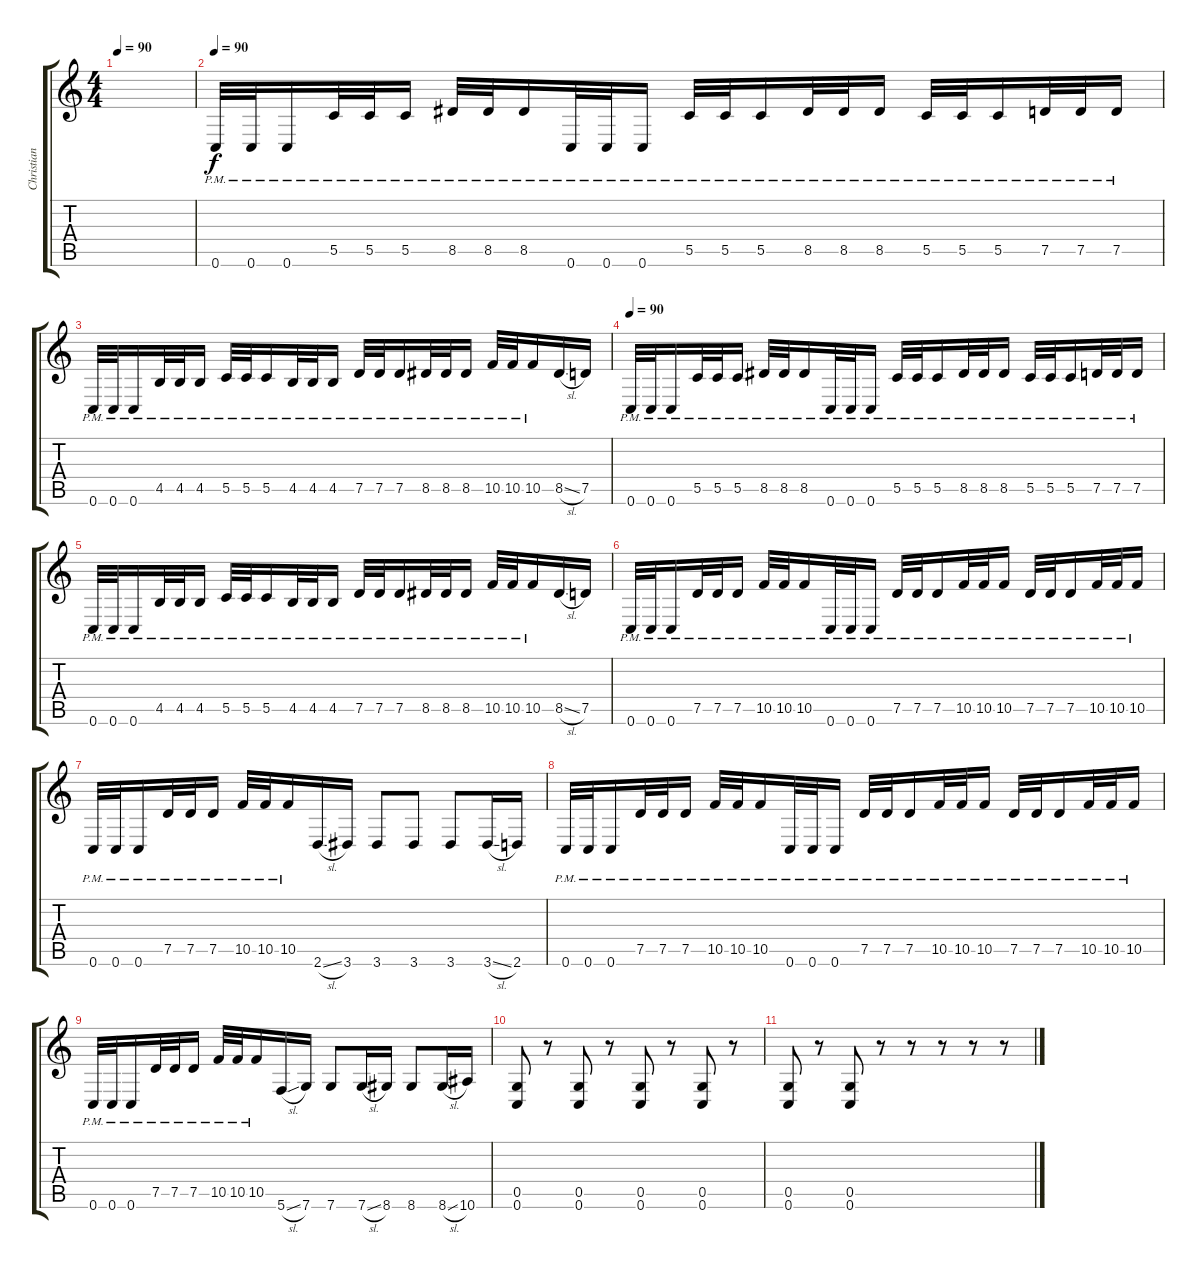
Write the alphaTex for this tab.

\track ("Christian" "Christian") {instrument distortionguitar}
\staff {score tabs}
\tuning (D4 A3 F3 C3 G2 C2) {hide}
\ts (4 4)
\tempo 90
\clef g2
\ks c
|
\tempo 90
0.6{pm}.32{volume 16} 0.6{pm}.32 0.6{pm}.16 5.5{pm}.32 5.5{pm}.32 5.5{pm}.16 8.5{pm}.32 8.5{pm}.32 8.5{pm}.16 0.6{pm}.32 0.6{pm}.32 0.6{pm}.16 5.5{pm}.32 5.5{pm}.32 5.5{pm}.16 8.5{pm}.32 8.5{pm}.32 8.5{pm}.16 5.5{pm}.32 5.5{pm}.32 5.5{pm}.16 7.5{pm}.32 7.5{pm}.32 7.5{pm}.16 |
0.6{pm}.32 0.6{pm}.32 0.6{pm}.16 4.5{pm}.32 4.5{pm}.32 4.5{pm}.16 5.5{pm}.32 5.5{pm}.32 5.5{pm}.16 4.5{pm}.32 4.5{pm}.32 4.5{pm}.16 7.5{pm}.32 7.5{pm}.32 7.5{pm}.16 8.5{pm}.32 8.5{pm}.32 8.5{pm}.16 10.5{pm}.32 10.5{pm}.32 10.5{pm}.16 8.5{sl}.16 7.5.16 |
\tempo 90
0.6{pm}.32 0.6{pm}.32 0.6{pm}.16 5.5{pm}.32 5.5{pm}.32 5.5{pm}.16 8.5{pm}.32 8.5{pm}.32 8.5{pm}.16 0.6{pm}.32 0.6{pm}.32 0.6{pm}.16 5.5{pm}.32 5.5{pm}.32 5.5{pm}.16 8.5{pm}.32 8.5{pm}.32 8.5{pm}.16 5.5{pm}.32 5.5{pm}.32 5.5{pm}.16 7.5{pm}.32 7.5{pm}.32 7.5{pm}.16 |
0.6{pm}.32 0.6{pm}.32 0.6{pm}.16 4.5{pm}.32 4.5{pm}.32 4.5{pm}.16 5.5{pm}.32 5.5{pm}.32 5.5{pm}.16 4.5{pm}.32 4.5{pm}.32 4.5{pm}.16 7.5{pm}.32 7.5{pm}.32 7.5{pm}.16 8.5{pm}.32 8.5{pm}.32 8.5{pm}.16 10.5{pm}.32 10.5{pm}.32 10.5{pm}.16 8.5{sl}.16 7.5.16 |
0.6{pm}.32 0.6{pm}.32 0.6{pm}.16 7.5{pm}.32 7.5{pm}.32 7.5{pm}.16 10.5{pm}.32 10.5{pm}.32 10.5{pm}.16 0.6{pm}.32 0.6{pm}.32 0.6{pm}.16 7.5{pm}.32 7.5{pm}.32 7.5{pm}.16 10.5{pm}.32 10.5{pm}.32 10.5{pm}.16 7.5{pm}.32 7.5{pm}.32 7.5{pm}.16 10.5{pm}.32 10.5{pm}.32 10.5{pm}.16 |
0.6{pm}.32 0.6{pm}.32 0.6{pm}.16 7.5{pm}.32 7.5{pm}.32 7.5{pm}.16 10.5{pm}.32 10.5{pm}.32 10.5{pm}.16 2.6{sl}.16 3.6.16 3.6.8 3.6.8 3.6.8 3.6{sl}.16 2.6.16 |
0.6{pm}.32 0.6{pm}.32 0.6{pm}.16 7.5{pm}.32 7.5{pm}.32 7.5{pm}.16 10.5{pm}.32 10.5{pm}.32 10.5{pm}.16 0.6{pm}.32 0.6{pm}.32 0.6{pm}.16 7.5{pm}.32 7.5{pm}.32 7.5{pm}.16 10.5{pm}.32 10.5{pm}.32 10.5{pm}.16 7.5{pm}.32 7.5{pm}.32 7.5{pm}.16 10.5{pm}.32 10.5{pm}.32 10.5{pm}.16 |
0.6{pm}.32 0.6{pm}.32 0.6{pm}.16 7.5{pm}.32 7.5{pm}.32 7.5{pm}.16 10.5{pm}.32 10.5{pm}.32 10.5{pm}.16 5.6{sl}.16 7.6.16 7.6.8 7.6{sl}.16 8.6.16 8.6.8 8.6{sl}.16 10.6.16 |
(0.5 0.6).8 r.8 (0.5 0.6).8 r.8 (0.5 0.6).8 r.8 (0.5 0.6).8 r.8 |
(0.5 0.6).8 r.8 (0.5 0.6).8 r.8 r.8 r.8 r.8 r.8
